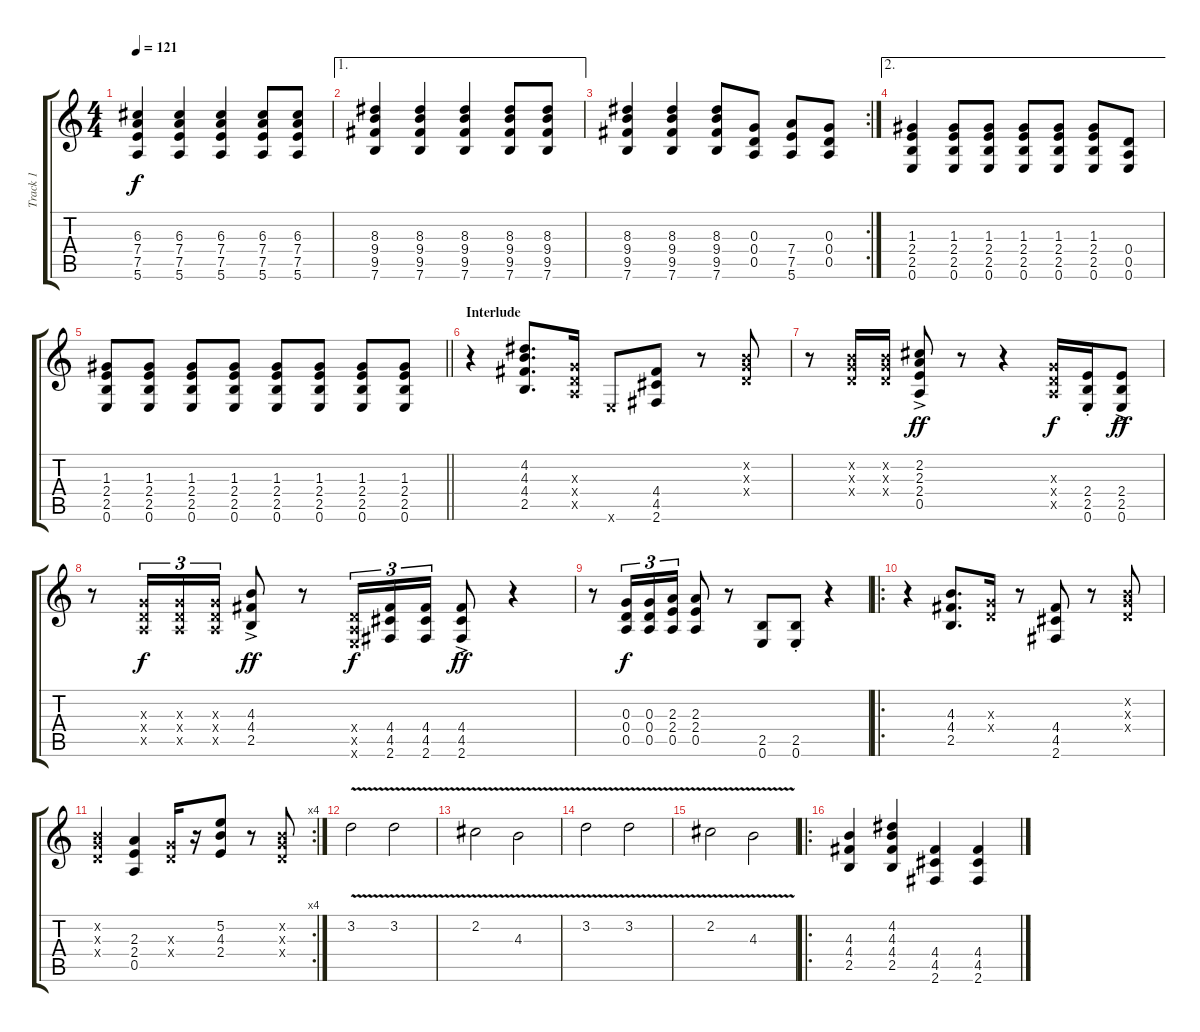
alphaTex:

\track ("Track 1" "Track 1") {instrument overdrivenguitar}
\staff {score tabs}
\tuning (E4 B3 G3 D3 A2 E2) {hide}
\ts (4 4)
\tempo 121
\clef g2
\ks c
(6.3 7.4 7.5 5.6).4{dy f} (6.3 7.4 7.5 5.6).4 (6.3 7.4 7.5 5.6).4 (6.3 7.4 7.5 5.6).8 (6.3 7.4 7.5 5.6).8 |
\ae 1
(8.3 9.4 9.5 7.6).4 (8.3 9.4 9.5 7.6).4 (8.3 9.4 9.5 7.6).4 (8.3 9.4 9.5 7.6).8 (8.3 9.4 9.5 7.6).8 |
\rc 2
(8.3 9.4 9.5 7.6).4 (8.3 9.4 9.5 7.6).4 (8.3 9.4 9.5 7.6).8 (0.3 0.4 0.5).8 (7.4 7.5 5.6).8 (0.3 0.4 0.5).8 |
\ae 2
(1.3 2.4 2.5 0.6).4 (1.3 2.4 2.5 0.6).8 (1.3 2.4 2.5 0.6).8 (1.3 2.4 2.5 0.6).8 (1.3 2.4 2.5 0.6).8 (1.3 2.4 2.5 0.6).8 (0.4 0.5 0.6).8 |
\barLineRight lightlight
(1.3 2.4 2.5 0.6).8 (1.3 2.4 2.5 0.6).8 (1.3 2.4 2.5 0.6).8 (1.3 2.4 2.5 0.6).8 (1.3 2.4 2.5 0.6).8 (1.3 2.4 2.5 0.6).8 (1.3 2.4 2.5 0.6).8 (1.3 2.4 2.5 0.6).8 |
\section ("" "Interlude")
r.4 (4.2 4.3 4.4 2.5).8{d} (0.3{x} 0.4{x} 0.5{x}).16 0.6{x}.8 (4.4 4.5 2.6).8 r.8 (0.2{x} 0.3{x} 0.4{x}).8 |
r.8 (0.2{x} 0.3{x} 0.4{x}).16 (0.2{x} 0.3{x} 0.4{x}).16 (2.2{ac} 2.3{ac} 2.4{ac} 0.5{ac}).8{dy ff} r.8 r.4 (0.3{x} 0.4{x} 0.5{x}).16{dy f} (2.4{st} 2.5{st} 0.6{st}).16 (2.4{ac} 2.5{ac} 0.6{ac}).8{dy ff} |
r.8 (0.3{x} 0.4{x} 0.5{x}).16{tu (3 2) dy f} (0.3{x} 0.4{x} 0.5{x}).16{tu (3 2)} (0.3{x} 0.4{x} 0.5{x}).16{tu (3 2)} (4.3{ac} 4.4{ac} 2.5{ac}).8{dy ff} r.8 (0.4{x} 0.5{x} 0.6{x}).16{tu (3 2) dy f} (4.4 4.5 2.6).16{tu (3 2)} (4.4 4.5 2.6).16{tu (3 2)} (4.4{ac} 4.5{ac} 2.6{ac}).8{dy ff} r.4 |
r.8 (0.3 0.4 0.5).16{tu (3 2) dy f} (0.3 0.4 0.5).16{tu (3 2)} (2.3 2.4 0.5).16{tu (3 2)} (2.3 2.4 0.5).8 r.8 (2.5 0.6).8 (2.5{st} 0.6{st}).8 r.4 |
\ro
r.4 (4.3 4.4 2.5).8{d} (0.3{x} 0.4{x}).16 r.8 (4.4 4.5 2.6).8 r.8 (0.2{x} 0.3{x} 0.4{x}).8 |
\rc 4
(0.2{x} 0.3{x} 0.4{x}).4 (2.3 2.4 0.5).4 (0.3{x} 0.4{x}).16 r.16 (5.2 4.3 2.4).8 r.8 (0.2{x} 0.3{x} 0.4{x}).8 |
3.2{v}.2 3.2{v}.2 |
2.2{v}.2 4.3{v}.2 |
3.2{v}.2 3.2{v}.2 |
2.2{v}.2 4.3{v}.2 |
\ro
(4.3 4.4 2.5).4 (4.2 4.3 4.4 2.5).4 (4.4 4.5 2.6).4 (4.4 4.5 2.6).4
